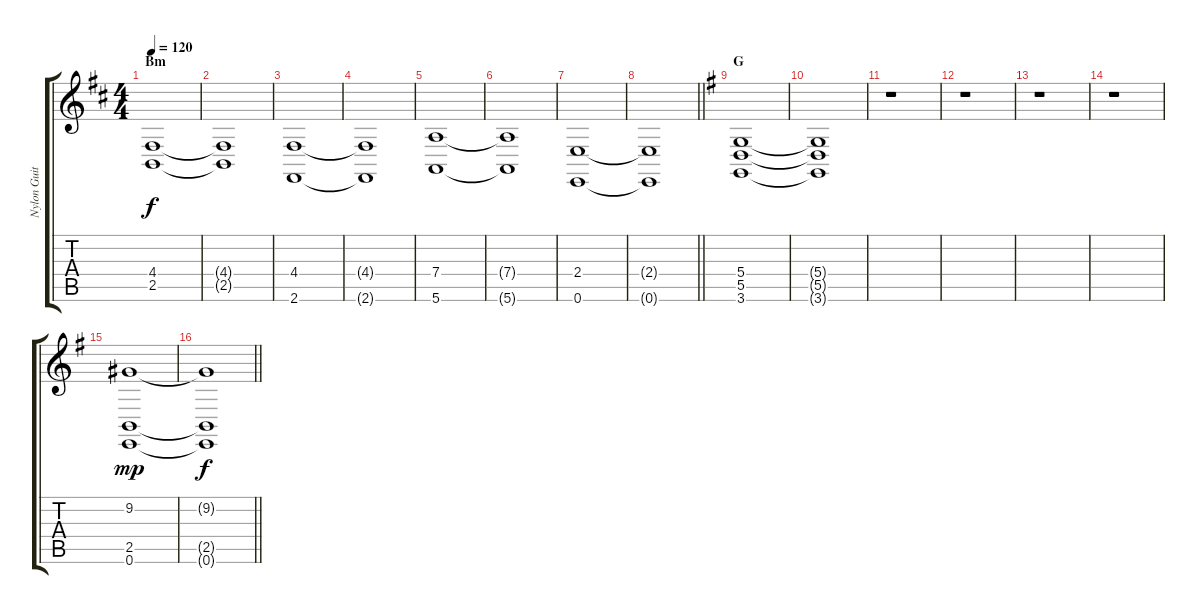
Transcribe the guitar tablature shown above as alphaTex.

\track ("Nylon Guitar" "Nylon Guit") {instrument stringensemble1}
\staff {score tabs}
\tuning (E4 B3 G3 D3 A2 E2) {hide}
\ts (4 4)
\section ("" "Bm")
\tempo 120
\clef g2
\ks bminor
(4.4 2.5).1{dy f} |
(4.4{t} 2.5{t}).1 |
(4.4 2.6).1 |
(4.4{t} 2.6{t}).1 |
(7.4 5.6).1 |
(7.4{t} 5.6{t}).1 |
(2.4 0.6).1 |
\barLineRight lightlight
(2.4{t} 0.6{t}).1 |
\section ("" "G")
\ks g
(5.4 5.5 3.6).1{volume 0} |
(5.4{t} 5.5{t} 3.6{t}).1 |
r.1 |
r.1 |
r.1 |
r.1 |
(9.2 2.5 0.6).1{dy mp volume 11} |
\barLineRight lightlight
(9.2{t} 2.5{t} 0.6{t}).1{dy f}
